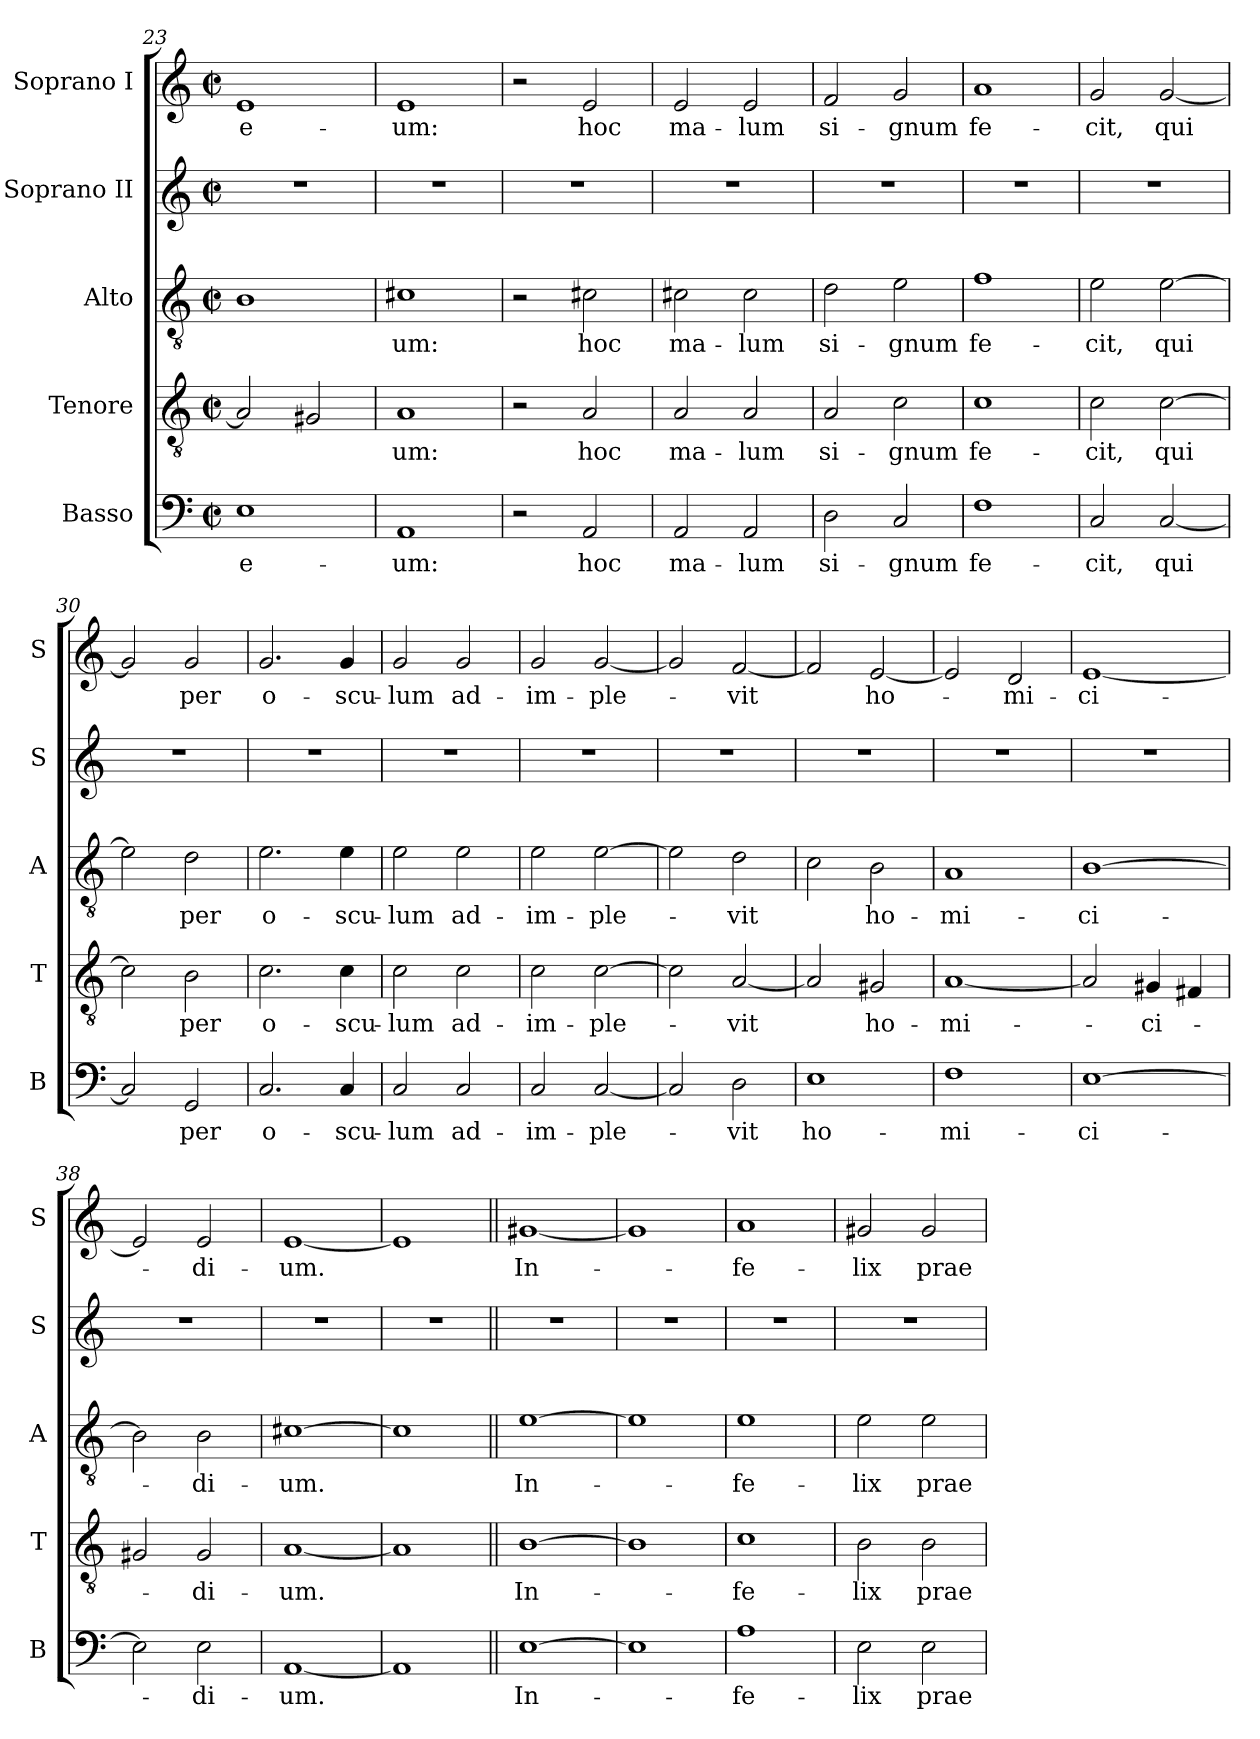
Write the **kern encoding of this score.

**kern	**text	**kern	**text	**kern	**text	**kern	**kern	**text
*part5	*part5	*part4	*part4	*part3	*part3	*part2	*part1	*part1
*staff5	*staff5	*staff4	*staff4	*staff3	*staff3	*staff2	*staff1	*staff1
*I"Basso	*	*I"Tenore	*	*I"Alto	*	*I"Soprano II	*I"Soprano I	*
*I'B	*	*I'T	*	*I'A	*	*I'S	*I'S	*
*clefF4	*	*clefGv2	*	*clefGv2	*	*clefG2	*clefG2	*
*k[]	*	*k[]	*	*k[]	*	*k[]	*k[]	*
*M2/2	*	*M2/2	*	*M2/2	*	*M2/2	*M2/2	*
*met(c|)	*	*met(c|)	*	*met(c|)	*	*met(c|)	*met(c|)	*
=23	=23	=23	=23	=23	=23	=23	=23	=23
1E	e-	2A/]	.	1B	.	1r	1e	e-
.	.	2G#X/	.	.	.	.	.	.
=24	=24	=24	=24	=24	=24	=24	=24	=24
1AA	-um:	1A	-um:	1c#X	-um:	1r	1e	-um:
=25	=25	=25	=25	=25	=25	=25	=25	=25
2r	.	2r	.	2r	.	1r	2r	.
2AA/	hoc	2A/	hoc	2c#X\	hoc	.	2e/	hoc
=26	=26	=26	=26	=26	=26	=26	=26	=26
2AA/	ma-	2A/	ma-	2c#X\	ma-	1r	2e/	ma-
2AA/	-lum	2A/	-lum	2c#\	-lum	.	2e/	-lum
=27	=27	=27	=27	=27	=27	=27	=27	=27
2D\	si-	2A/	si-	2d\	si-	1r	2f/	si-
2C/	-gnum	2c\	-gnum	2e\	-gnum	.	2g/	-gnum
=28	=28	=28	=28	=28	=28	=28	=28	=28
1F	fe-	1c	fe-	1f	fe-	1r	1a	fe-
=29	=29	=29	=29	=29	=29	=29	=29	=29
2C/	-cit,	2c\	-cit,	2e\	-cit,	1r	2g/	-cit,
[2C/	qui	[2c\	qui	[2e\	qui	.	[2g/	qui
=30	=30	=30	=30	=30	=30	=30	=30	=30
2C/]	.	2c\]	.	2e\]	.	1r	2g/]	.
2GG/	per	2B\	per	2d\	per	.	2g/	per
=31	=31	=31	=31	=31	=31	=31	=31	=31
2.C/	o-	2.c\	o-	2.e\	o-	1r	2.g/	o-
4C/	-scu-	4c\	-scu-	4e\	-scu-	.	4g/	-scu-
=32	=32	=32	=32	=32	=32	=32	=32	=32
2C/	-lum	2c\	-lum	2e\	-lum	1r	2g/	-lum
2C/	ad-	2c\	ad-	2e\	ad-	.	2g/	ad-
=33	=33	=33	=33	=33	=33	=33	=33	=33
2C/	-im-	2c\	-im-	2e\	-im-	1r	2g/	-im-
[2C/	-ple-	[2c\	-ple-	[2e\	-ple-	.	[2g/	-ple-
=34	=34	=34	=34	=34	=34	=34	=34	=34
2C/]	.	2c\]	.	2e\]	.	1r	2g/]	.
2D\	-vit	[2A/	-vit	2d\	-vit	.	[2f/	-vit
=35	=35	=35	=35	=35	=35	=35	=35	=35
1E	ho-	2A/]	.	2c\	.	1r	2f/]	.
.	.	2G#X/	ho-	2B\	ho-	.	[2e/	ho-
=36	=36	=36	=36	=36	=36	=36	=36	=36
1F	-mi-	[1A	-mi-	1A	-mi-	1r	2e/]	.
.	.	.	.	.	.	.	2d/	-mi-
=37	=37	=37	=37	=37	=37	=37	=37	=37
[1E	-ci-	2A/]	.	[1B	-ci-	1r	[1e	-ci-
.	.	4G#X/	-ci-	.	.	.	.	.
.	.	4F#X/	.	.	.	.	.	.
=38	=38	=38	=38	=38	=38	=38	=38	=38
2E\]	.	2G#X/	.	2B\]	.	1r	2e/]	.
2E\	-di-	2G#/	-di-	2B\	-di-	.	2e/	-di-
=39	=39	=39	=39	=39	=39	=39	=39	=39
[1AA	-um.	[1A	-um.	[1c#X	-um.	1r	[1e	-um.
=40	=40	=40	=40	=40	=40	=40	=40	=40
1AA]	.	1A]	.	1c#]	.	1r	1e]	.
=41||	=41||	=41||	=41||	=41||	=41||	=41||	=41||	=41||
[1E	In-	[1B	In-	[1e	In-	1r	[1g#X	In-
=42	=42	=42	=42	=42	=42	=42	=42	=42
1E]	.	1B]	.	1e]	.	1r	1g#]	.
=43	=43	=43	=43	=43	=43	=43	=43	=43
1A	-fe-	1c	-fe-	1e	-fe-	1r	1a	-fe-
=44	=44	=44	=44	=44	=44	=44	=44	=44
2E\	-lix	2B\	-lix	2e\	-lix	1r	2g#X/	-lix
2E\	prae-	2B\	prae-	2e\	prae-	.	2g#/	prae-
=	=	=	=	=	=	=	=	=
*-	*-	*-	*-	*-	*-	*-	*-	*-
